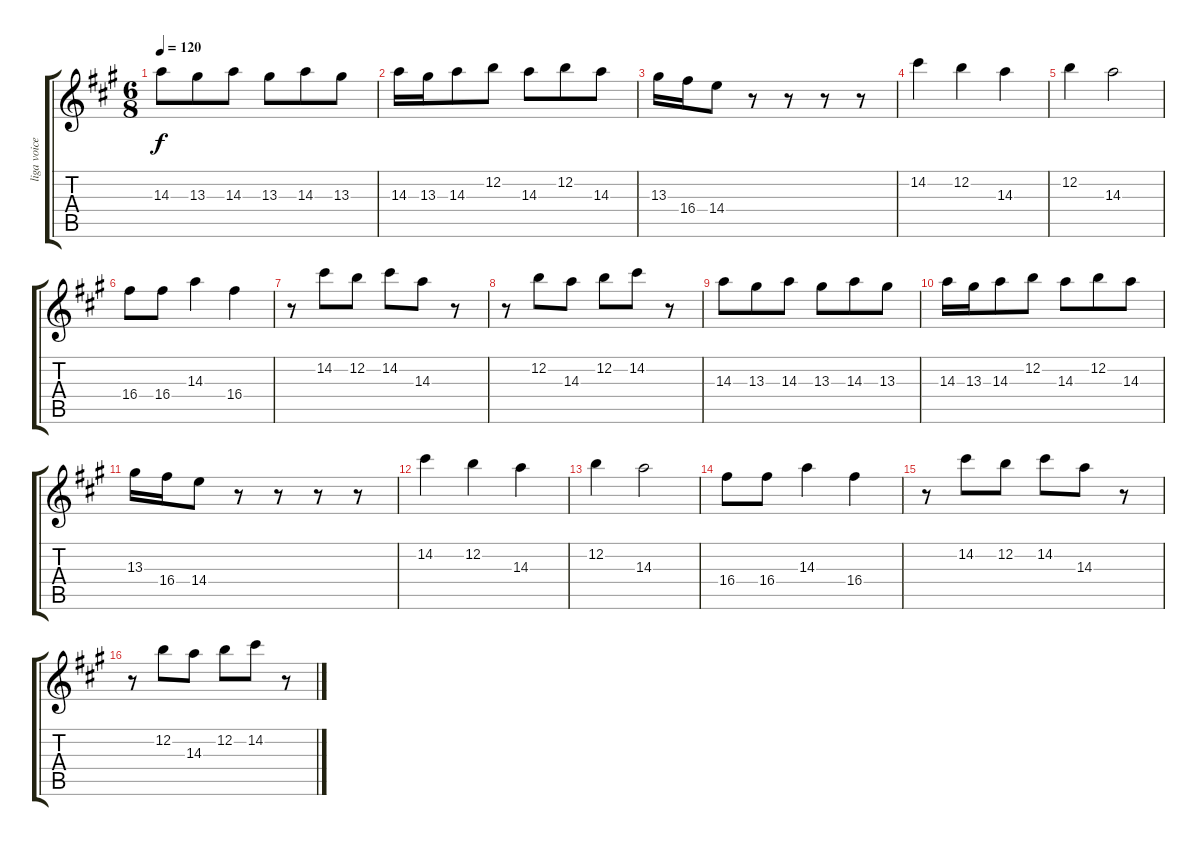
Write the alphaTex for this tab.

\track ("liga voice" "liga voice") {instrument acousticguitarnylon}
\staff {score tabs}
\tuning (E4 B3 G3 D3 A2 E2) {hide}
\ts (6 8)
\tempo 120
\clef g2
\ks a
14.3.8{dy f} 13.3.8 14.3.8 13.3.8 14.3.8 13.3.8 |
14.3.16 13.3.16 14.3.8 12.2.8 14.3.8 12.2.8 14.3.8 |
13.3.16 16.4.16 14.4.8 r.8 r.8 r.8 r.8 |
14.2.4 12.2.4 14.3.4 |
12.2.4 14.3.2 |
16.4.8 16.4.8 14.3.4 16.4.4 |
r.8 14.2.8 12.2.8 14.2.8 14.3.8 r.8 |
r.8 12.2.8 14.3.8 12.2.8 14.2.8 r.8 |
14.3.8 13.3.8 14.3.8 13.3.8 14.3.8 13.3.8 |
14.3.16 13.3.16 14.3.8 12.2.8 14.3.8 12.2.8 14.3.8 |
13.3.16 16.4.16 14.4.8 r.8 r.8 r.8 r.8 |
14.2.4 12.2.4 14.3.4 |
12.2.4 14.3.2 |
16.4.8 16.4.8 14.3.4 16.4.4 |
r.8 14.2.8 12.2.8 14.2.8 14.3.8 r.8 |
r.8 12.2.8 14.3.8 12.2.8 14.2.8 r.8
